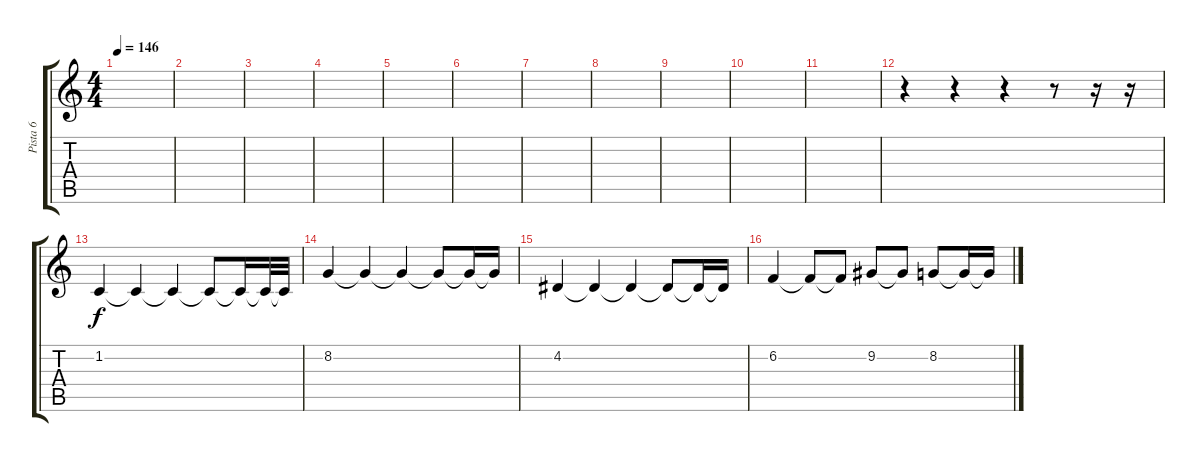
\track ("Pista 6" "Pista 6") {instrument trumpet}
\staff {score tabs}
\tuning (E4 B3 G3 D3 A2 E2) {hide}
\ts (4 4)
\tempo 146
\clef g2
\ks c
|
|
|
|
|
|
|
|
|
|
|
r.4 r.4 r.4 r.8 r.16 r.16{volume 9 instrument trumpet} |
1.2.4 1.2{t}.4 1.2{t}.4 1.2{t}.8 1.2{t}.16 1.2{t}.32 1.2{t}.32 |
8.2.4 8.2{t}.4 8.2{t}.4 8.2{t}.8 8.2{t}.16 8.2{t}.16 |
4.2.4 4.2{t}.4 4.2{t}.4 4.2{t}.8 4.2{t}.16 4.2{t}.16 |
6.2.4 6.2{t}.8 6.2{t}.8 9.2.8 9.2{t}.8 8.2.8 8.2{t}.16 8.2{t}.16
